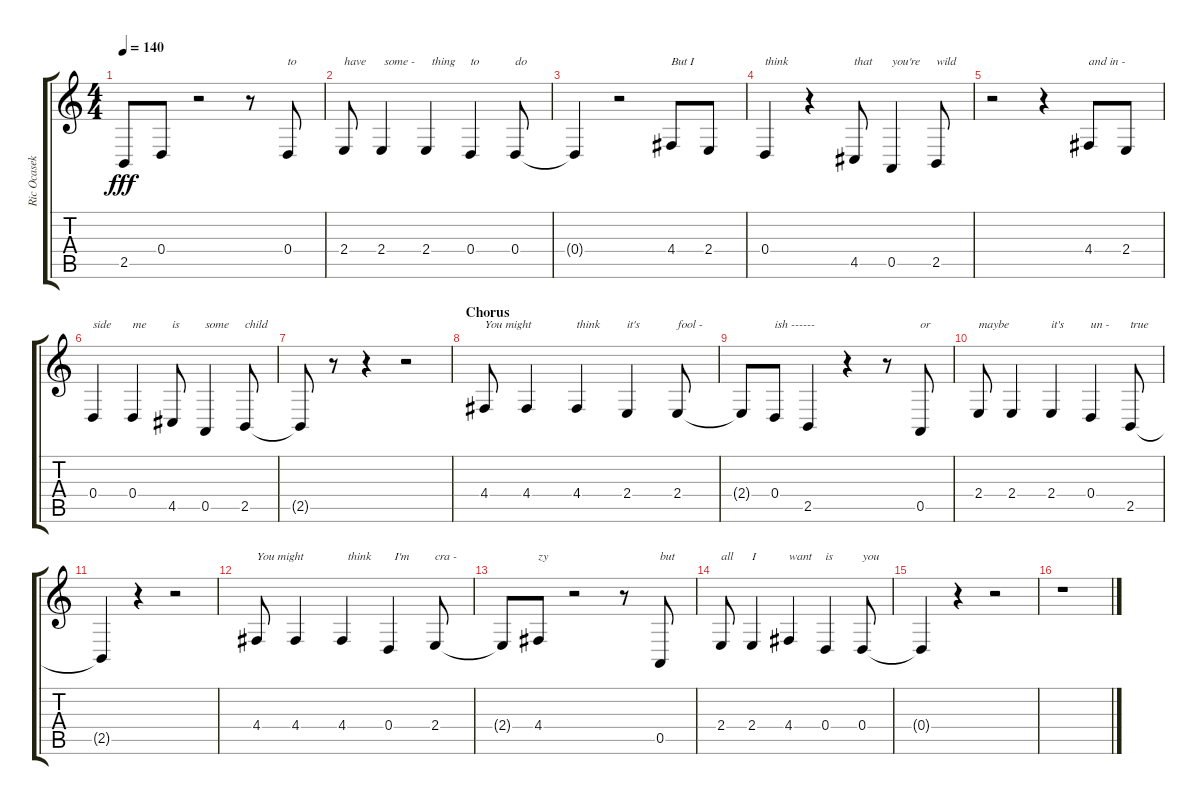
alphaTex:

\track ("Ric Ocasek" "Ric Ocasek") {instrument baritonesax}
\staff {score tabs}
\tuning (E4 B3 G3 D3 A2 E2) {hide}
\ts (4 4)
\tempo 140
\clef g2
\ks c
2.5{t}.8{dy fff} 0.4.8 r.2 r.8 0.4.8{txt "to"} |
2.4.8{txt "have"} 2.4.4{txt " some -"} 2.4.4{txt "  thing"} 0.4.4{txt "to"} 0.4.8{txt "do"} |
0.4{t}.4 r.2 4.4.8{txt "But I"} 2.4.8 |
0.4.4{txt "think"} r.4 4.5.8{txt "that"} 0.5.4{txt "you're"} 2.5.8{txt "wild"} |
r.2 r.4 4.4.8{txt "and in -"} 2.4.8 |
0.4.4{txt "side"} 0.4.4{txt "me"} 4.5.8{txt "is"} 0.5.4{txt "some"} 2.5.8{txt "child"} |
2.5{t}.8 r.8 r.4 r.2 |
\section ("" "Chorus")
4.4.8{txt "You might"} 4.4.4 4.4.4{txt "think"} 2.4.4{txt "it's"} 2.4.8{txt "fool -"} |
2.4{t}.8 0.4.8{txt "ish ------"} 2.5.4 r.4 r.8 0.5.8{txt "or"} |
2.4.8{txt "maybe"} 2.4.4 2.4.4{txt "it's"} 0.4.4{txt "un -"} 2.5.8{txt "true"} |
2.5{t}.4 r.4 r.2 |
4.4.8{txt "You might"} 4.4.4 4.4.4{txt "  think"} 0.4.4{txt "  I'm"} 2.4.8{txt "cra -"} |
2.4{t}.8 4.4.8{txt "zy"} r.2 r.8 0.5.8{txt "but"} |
2.4.8{txt "all"} 2.4.4{txt "I"} 4.4.4{txt "want"} 0.4.4{txt "is"} 0.4.8{txt "you"} |
0.4{t}.4 r.4 r.2 |
r.1
